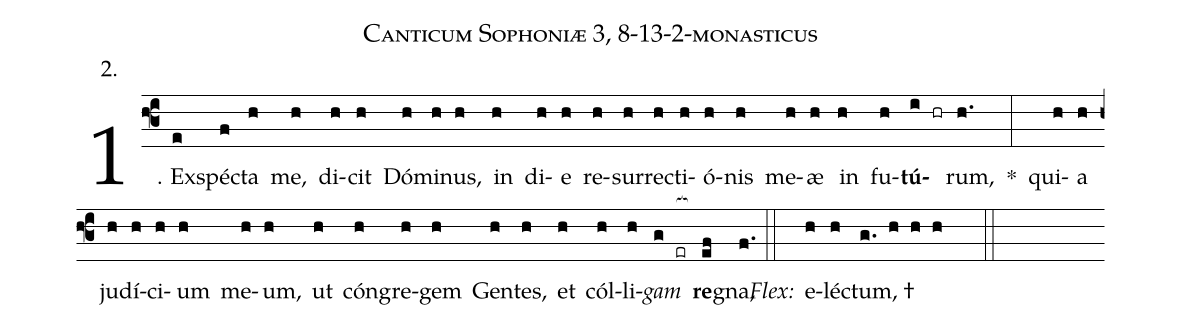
name: Canticum Sophoniæ 3, 8-13-2-monasticus;
annotation: 2.;
%%
(f3)1. Ex(e)spéc(f)ta(h) me,(h) di(h)cit(h) Dó(h)mi(h)nus,(h) in(h) di(h)e(h) re(h)sur(h)rec(h)ti(h)ó(h)nis(h) me(h)æ(h) in(h) fu(h)<b>tú</b>(i hr)rum,(h.) *(:) qui(h)a(h) ju(h)dí(h)ci(h)um(h) me(h)um,(h) ut(h) cón(h)gre(h)gem(h) Gen(h)tes,(h) et(h) cól(h)li(h)<i>gam</i>(g er[ocb:1{]) <b>re</b>(ef[ocb:0}])gna,(f.) (::)
<i>Flex:</i>()  e(h)léc(h)tum, †(g. h h h  ::)
